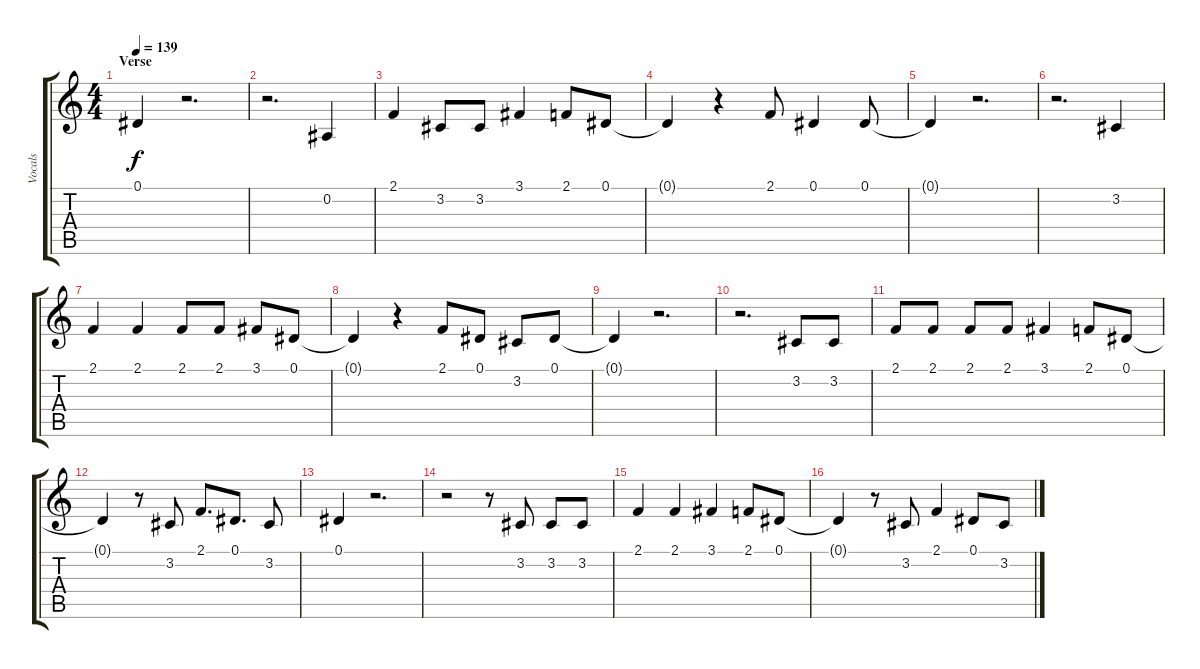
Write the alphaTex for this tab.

\track ("Vocals" "Vocals") {instrument flute}
\staff {score tabs}
\tuning (Eb4 Bb3 Gb3 Db3 Ab2 Eb2) {hide}
\ts (4 4)
\section ("" "Verse")
\tempo 139
\clef g2
\ks c
0.1{t}.4{dy f} r.2{d} |
r.2{d} 0.2.4 |
2.1.4 3.2.8 3.2.8 3.1.4 2.1.8 0.1.8 |
0.1{t}.4 r.4 2.1.8 0.1.4 0.1.8 |
0.1{t}.4 r.2{d} |
r.2{d} 3.2.4 |
2.1.4 2.1.4 2.1.8 2.1.8 3.1.8 0.1.8 |
0.1{t}.4 r.4 2.1.8 0.1.8 3.2.8 0.1.8 |
0.1{t}.4 r.2{d} |
r.2{d} 3.2.8 3.2.8 |
2.1.8 2.1.8 2.1.8 2.1.8 3.1.4 2.1.8 0.1.8 |
0.1{t}.4 r.8 3.2.8 2.1.8{d} 0.1.8{d} 3.2.8 |
0.1.4 r.2{d} |
r.2 r.8 3.2.8 3.2.8 3.2.8 |
2.1.4 2.1.4 3.1.4 2.1.8 0.1.8 |
0.1{t}.4 r.8 3.2.8 2.1.4 0.1.8 3.2.8
